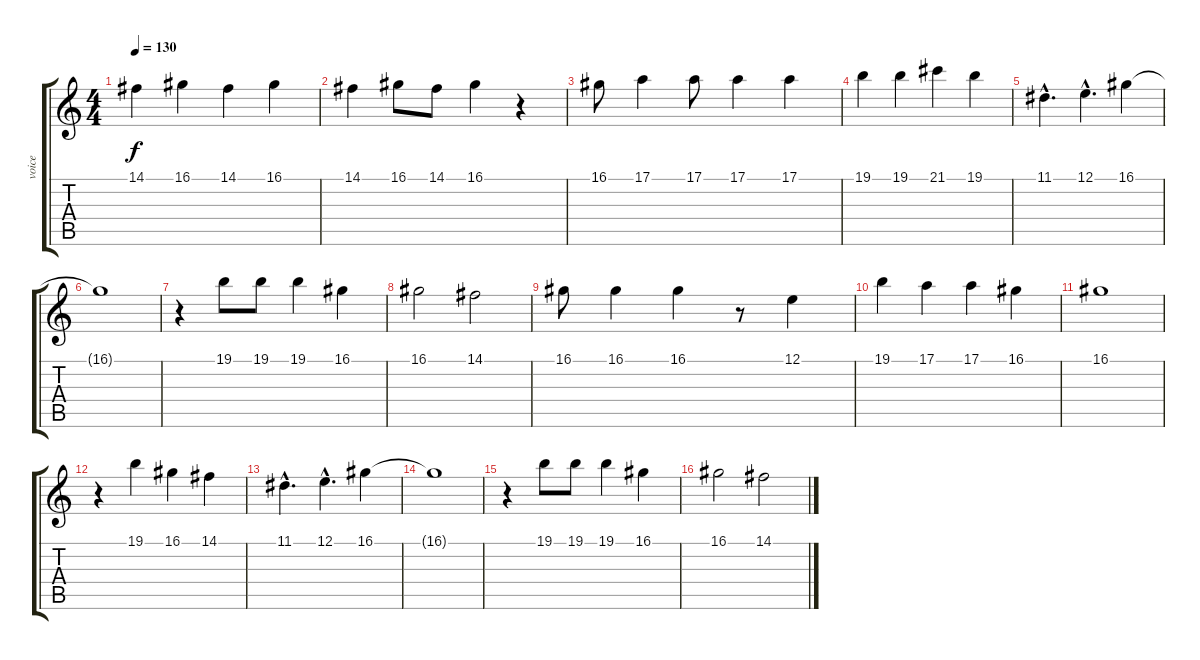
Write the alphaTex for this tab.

\track ("voice" "voice") {instrument piccolo}
\staff {score tabs}
\tuning (E4 B3 G3 D3 A2 E2) {hide}
\ts (4 4)
\tempo 130
\clef g2
\ks c
14.1.4{dy f} 16.1.4 14.1.4 16.1.4 |
14.1.4 16.1.8 14.1.8 16.1.4 r.4 |
16.1.8 17.1.4 17.1.8 17.1.4 17.1.4 |
19.1.4 19.1.4 21.1.4 19.1.4 |
11.1{hac}.4{d} 12.1{hac}.4{d} 16.1.4 |
16.1{t}.1 |
r.4 19.1.8 19.1.8 19.1.4 16.1.4 |
16.1.2 14.1.2 |
16.1.8 16.1.4 16.1.4 r.8 12.1.4 |
19.1.4 17.1.4 17.1.4 16.1.4 |
16.1.1 |
r.4 19.1.4 16.1.4 14.1.4 |
11.1{hac}.4{d} 12.1{hac}.4{d} 16.1.4 |
16.1{t}.1 |
r.4 19.1.8 19.1.8 19.1.4 16.1.4 |
16.1.2 14.1.2
